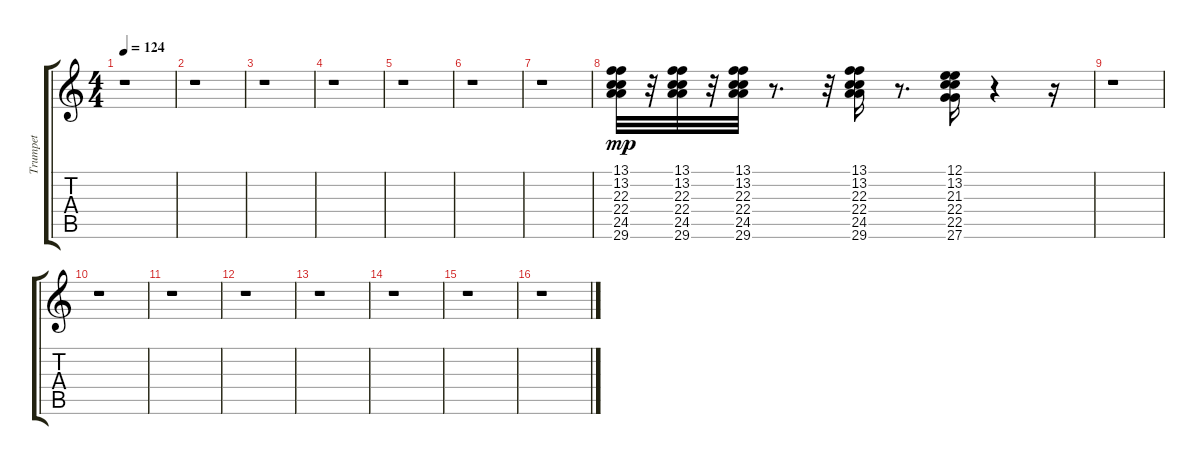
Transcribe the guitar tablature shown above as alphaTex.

\track ("Trumpet" "Trumpet") {instrument trumpet}
\staff {score tabs}
\tuning (E4 B3 G3 D3 A2 E2) {hide}
\ts (4 4)
\tempo 124
\clef g2
\ks c
r.1{dy mp} |
r.1 |
r.1 |
r.1 |
r.1 |
r.1 |
r.1 |
(13.1 13.2 22.3 22.4 24.5 29.6).32 r.32 (13.1 13.2 22.3 22.4 24.5 29.6).32 r.32 (13.1 13.2 22.3 22.4 24.5 29.6).32 r.8{d} r.32 (13.1 13.2 22.3 22.4 24.5 29.6).16 r.8{d} (12.1 13.2 21.3 22.4 22.5 27.6).16 r.4 r.16 |
r.1 |
r.1 |
r.1 |
r.1 |
r.1 |
r.1 |
r.1 |
r.1
